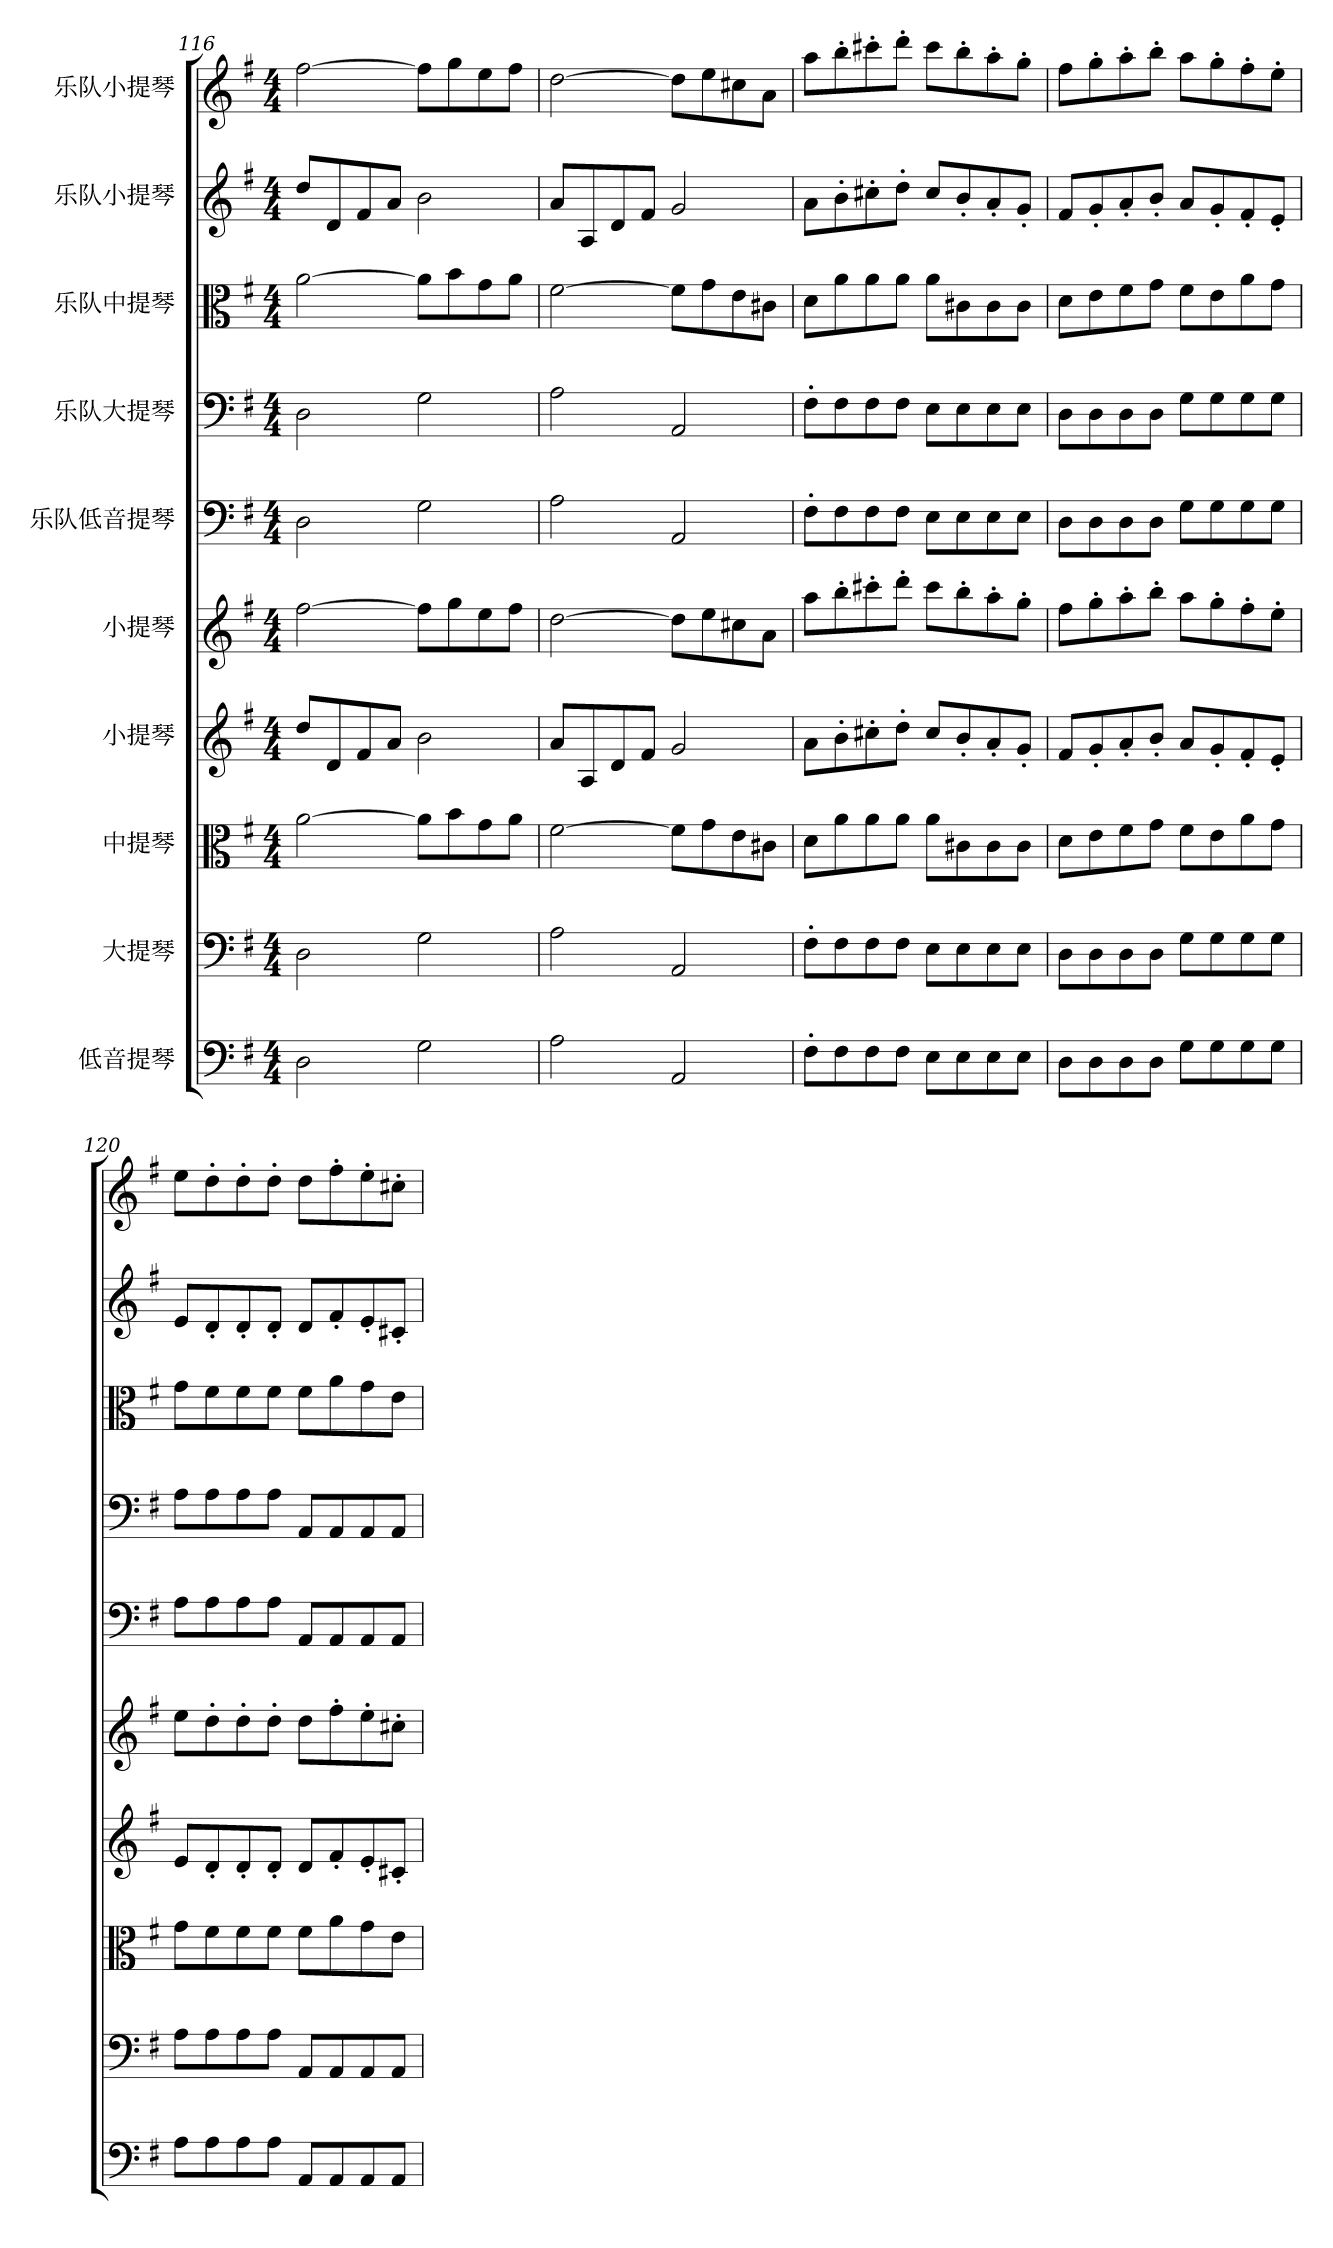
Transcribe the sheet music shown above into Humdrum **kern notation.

**kern	**kern	**kern	**kern	**kern	**kern	**kern	**kern	**kern	**kern
*part10	*part9	*part8	*part7	*part6	*part5	*part4	*part3	*part2	*part1
*staff10	*staff9	*staff8	*staff7	*staff6	*staff5	*staff4	*staff3	*staff2	*staff1
*I"低音提琴	*I"大提琴	*I"中提琴	*I"小提琴	*I"小提琴	*I"乐队低音提琴	*I"乐队大提琴	*I"乐队中提琴	*I"乐队小提琴	*I"乐队小提琴
*clefF4	*clefF4	*clefC3	*clefG2	*clefG2	*clefF4	*clefF4	*clefC3	*clefG2	*clefG2
*ITrd7c12	*	*	*	*	*ITrd7c12	*	*	*	*
*k[f#]	*k[f#]	*k[f#]	*k[f#]	*k[f#]	*k[f#]	*k[f#]	*k[f#]	*k[f#]	*k[f#]
*M4/4	*M4/4	*M4/4	*M4/4	*M4/4	*M4/4	*M4/4	*M4/4	*M4/4	*M4/4
=116	=116	=116	=116	=116	=116	=116	=116	=116	=116
2DD\	2D\	[2a\	8dd/L	[2ff#\	2DD\	2D\	[2a\	8dd/L	[2ff#\
.	.	.	8d/	.	.	.	.	8d/	.
.	.	.	8f#/	.	.	.	.	8f#/	.
.	.	.	8a/J	.	.	.	.	8a/J	.
2GG\	2G\	8a\L]	2b\	8ff#\L]	2GG\	2G\	8a\L]	2b\	8ff#\L]
.	.	8b\	.	8gg\	.	.	8b\	.	8gg\
.	.	8g\	.	8ee\	.	.	8g\	.	8ee\
.	.	8a\J	.	8ff#\J	.	.	8a\J	.	8ff#\J
=117	=117	=117	=117	=117	=117	=117	=117	=117	=117
2AA\	2A\	[2f#\	8a/L	[2dd\	2AA\	2A\	[2f#\	8a/L	[2dd\
.	.	.	8A/	.	.	.	.	8A/	.
.	.	.	8d/	.	.	.	.	8d/	.
.	.	.	8f#/J	.	.	.	.	8f#/J	.
2AAA/	2AA/	8f#\L]	2g/	8dd\L]	2AAA/	2AA/	8f#\L]	2g/	8dd\L]
.	.	8g\	.	8ee\	.	.	8g\	.	8ee\
.	.	8e\	.	8cc#X\	.	.	8e\	.	8cc#X\
.	.	8c#X\J	.	8a\J	.	.	8c#X\J	.	8a\J
!!LO:PB:g=z
=118	=118	=118	=118	=118	=118	=118	=118	=118	=118
*	*	*	*	*	*	*	*	*	*MM244
8FF#'\L	8F#'\L	8d\L	8a\L	8aa\L	8FF#'\L	8F#'\L	8d\L	8a\L	8aa\L
8FF#\	8F#\	8a\	8b'\	8bb'\	8FF#\	8F#\	8a\	8b'\	8bb'\
8FF#\	8F#\	8a\	8cc#X'\	8ccc#X'\	8FF#\	8F#\	8a\	8cc#X'\	8ccc#X'\
8FF#\J	8F#\J	8a\J	8dd'\J	8ddd'\J	8FF#\J	8F#\J	8a\J	8dd'\J	8ddd'\J
8EE\L	8E\L	8a\L	8cc#/L	8ccc#\L	8EE\L	8E\L	8a\L	8cc#/L	8ccc#\L
8EE\	8E\	8c#X\	8b'/	8bb'\	8EE\	8E\	8c#X\	8b'/	8bb'\
8EE\	8E\	8c#\	8a'/	8aa'\	8EE\	8E\	8c#\	8a'/	8aa'\
8EE\J	8E\J	8c#\J	8g'/J	8gg'\J	8EE\J	8E\J	8c#\J	8g'/J	8gg'\J
=119	=119	=119	=119	=119	=119	=119	=119	=119	=119
8DD\L	8D\L	8d\L	8f#/L	8ff#\L	8DD\L	8D\L	8d\L	8f#/L	8ff#\L
8DD\	8D\	8e\	8g'/	8gg'\	8DD\	8D\	8e\	8g'/	8gg'\
8DD\	8D\	8f#\	8a'/	8aa'\	8DD\	8D\	8f#\	8a'/	8aa'\
8DD\J	8D\J	8g\J	8b'/J	8bb'\J	8DD\J	8D\J	8g\J	8b'/J	8bb'\J
8GG\L	8G\L	8f#\L	8a/L	8aa\L	8GG\L	8G\L	8f#\L	8a/L	8aa\L
8GG\	8G\	8e\	8g'/	8gg'\	8GG\	8G\	8e\	8g'/	8gg'\
8GG\	8G\	8a\	8f#'/	8ff#'\	8GG\	8G\	8a\	8f#'/	8ff#'\
8GG\J	8G\J	8g\J	8e'/J	8ee'\J	8GG\J	8G\J	8g\J	8e'/J	8ee'\J
=120	=120	=120	=120	=120	=120	=120	=120	=120	=120
8AA\L	8A\L	8g\L	8e/L	8ee\L	8AA\L	8A\L	8g\L	8e/L	8ee\L
8AA\	8A\	8f#\	8d'/	8dd'\	8AA\	8A\	8f#\	8d'/	8dd'\
8AA\	8A\	8f#\	8d'/	8dd'\	8AA\	8A\	8f#\	8d'/	8dd'\
8AA\J	8A\J	8f#\J	8d'/J	8dd'\J	8AA\J	8A\J	8f#\J	8d'/J	8dd'\J
8AAA/L	8AA/L	8f#\L	8d/L	8dd\L	8AAA/L	8AA/L	8f#\L	8d/L	8dd\L
8AAA/	8AA/	8a\	8f#'/	8ff#'\	8AAA/	8AA/	8a\	8f#'/	8ff#'\
8AAA/	8AA/	8g\	8e'/	8ee'\	8AAA/	8AA/	8g\	8e'/	8ee'\
8AAA/J	8AA/J	8e\J	8c#X'/J	8cc#X'\J	8AAA/J	8AA/J	8e\J	8c#X'/J	8cc#X'\J
=	=	=	=	=	=	=	=	=	=
*-	*-	*-	*-	*-	*-	*-	*-	*-	*-
